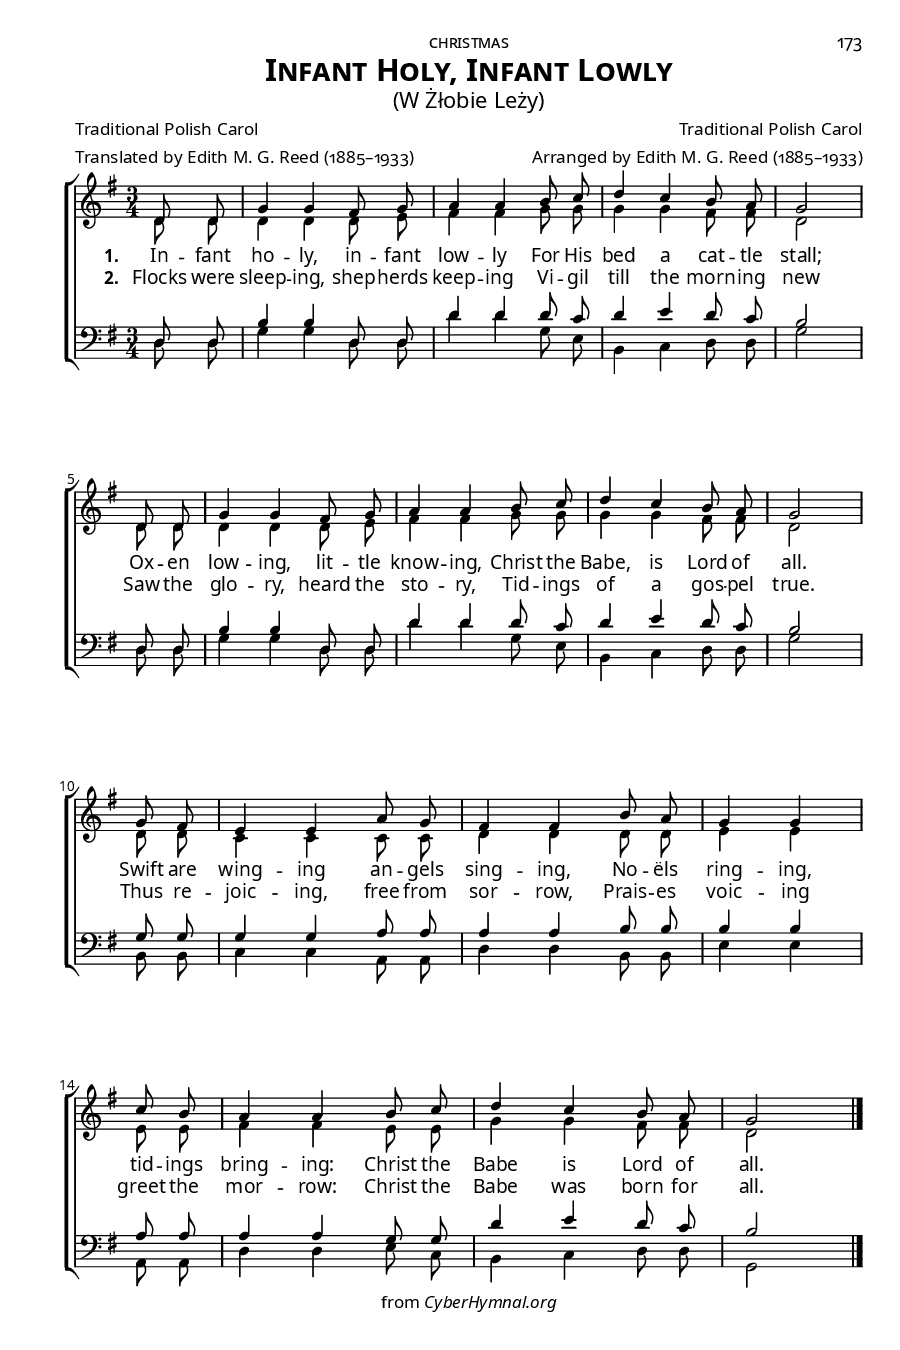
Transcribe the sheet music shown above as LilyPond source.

\version "2.14.2"
\include "util.ly"
\header {
  title = \markup{\override #'(font-name . "Garamond Premier Pro Semibold"){ \abs-fontsize #15 \smallCapsOldStyle"Infant Holy, Infant Lowly"}}
  subtitle = \markup{\override #'(font-name . "Garamond Premier Pro"){ \abs-fontsize #10.5 "(W Żłobie Leży)"}}
  poet = \markup\oldStyleNum"Traditional Polish Carol"
  meter = \markup\oldStyleNum"Translated by Edith M. G. Reed (1885–1933)"
  composer = \markup\oldStyleNum"Traditional Polish Carol"
  arranger = \markup\oldStyleNum"Arranged by Edith M. G. Reed (1885–1933)"
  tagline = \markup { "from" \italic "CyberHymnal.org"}
}
\paper {
  %print-all-headers = ##f
  paper-height = 9\in
  paper-width = 6\in
  indent = 0\in
  %system-system-spacing = #'((basic-distance . 10) (padding . 0))
  %system-system-spacing =
  %  #'((basic-distance . 0)
  %     (minimum-distance . 0)
  %     (padding . -0.35)
  %     (stretchability . 100))
  ragged-last-bottom = ##f
  ragged-bottom = ##f
  two-sided = ##t
  inner-margin = 0.5\in
  outer-margin = 0.25\in
  top-margin = 0.25\in
  bottom-margin = 0.25\in
  first-page-number = #173
  print-first-page-number = ##t
  headerLine = \markup{\override #'(font-name . "Garamond Premier Pro") \smallCapsOldStyle"christmas"}
  oddHeaderMarkup = \markup\fill-line{
     \override #'(font-name . "Garamond Premier Pro")\abs-fontsize #8.5
     \combine 
        \fill-line{"" \on-the-fly #print-page-number-check-first
        \oldStylePageNum""
        }
        \fill-line{\headerLine}
  }
  evenHeaderMarkup = \markup {
     \override #'(font-name . "Garamond Premier Pro")\abs-fontsize #8.5
     \combine
        \on-the-fly #print-page-number-check-first
        \oldStylePageNum""
        \fill-line{\headerLine}
  }
}
#(set-global-staff-size 15) \paper{ #(define fonts (make-pango-font-tree "GoudyOlSt BT" "Garamond Premier Pro" "Garamond Premier Pro" (/ 15 20))) }
global = {
  \key g \major
  \time 3/4
  \autoBeamOff
}

sopMusic = \relative c' {
\repeat unfold 2 {
  \partial 4 d8 d |
  g4 g fis8 g |
  a4 a b8 c |
  d4 c b8  a |
  \partial 2 g2 | \break
}

\partial 4 g8 fis |
e4 e a8 g |
fis4 fis b8 a |
\partial 2 g4 g | \break

\partial 4 c8 b |
a4 a b8 c |
d4 c b8 a |
\partial 2 g2 \bar "|."
}
sopWords = \lyricmode {
  
}

altoMusic = \relative c' {
\repeat unfold 2 {
  d8 d |
  d4 d d8 e |
  fis4 fis g8 g |
  g4 g fis8 fis |
  d2 |
}

  d8 d |
  c4 c c8 c |
  d4 d d8 d |
  e4 e |

  e8 e |
  fis4 fis e8 e |
  g4 g fis8 fis |
  d2 \bar "|."
}
altoWords = \lyricmode {
  \dropLyricsV
  \set stanza = #"1. "
  In -- fant ho -- ly, in -- fant low -- ly
  For His bed a cat -- tle stall;
  Ox -- en low -- ing, lit -- tle know -- ing,
  Christ the Babe, is Lord of all.
  Swift are wing -- ing an -- gels sing -- ing,
  No -- ëls ring -- ing,
  tid -- ings bring -- ing:
  Christ the Babe is Lord of all.
}
altoWordsII = \lyricmode {
  \dropLyricsV
%\markup\italic
  \set stanza = #"2. "
Flocks were sleep -- ing, shep -- herds keep -- ing
Vi -- gil till the morn -- ing new
Saw the glo -- ry, heard the sto -- ry,
Tid -- ings of a gos -- pel true.
Thus re -- joic -- ing, free from sor -- row,
Prais -- es voic -- ing greet the mor -- row:
Christ the Babe was born for all.
}
altoWordsIII = \lyricmode {
  \set stanza = #"3. "
  \set ignoreMelismata = ##t
}
altoWordsIV = \lyricmode {
  \set stanza = #"4. "
  \set ignoreMelismata = ##t
}
altoWordsV = \lyricmode {
  \set stanza = #"5. "
  \set ignoreMelismata = ##t
}
altoWordsVI = \lyricmode {
  \set stanza = #"6. "
  \set ignoreMelismata = ##t
}
tenorMusic = \relative c {
  \repeat unfold 2{
    d8 d |
    b'4 b d,8 d |
    d'4 d d8 c |
    d4 e d8 c |
    b2 |
  }
  g8 g |
  g4 g a8 a |
  a4 a b8 b |
  b4 b a8 a |
  a4 a g8 g8 |
  d'4 e d8 c |
  b2 \bar "|."
}
tenorWords = \lyricmode {

}

bassMusic = \relative c {
\repeat unfold 2 {
  d8 d |
  g4 g d8 d |
  d'4 d g,8 e |
  b4 c d8 d |
  g2 |
}

  b,8 b |
  c4 c a8 a |
  d4 d b8 b |
  e4 e |

  a,8 a |
  d4 d e8 c |
  b4 c d8 d |
  g,2 \bar "|."
}
bassWords = \lyricmode {

}

pianoRH = \relative c' {
  
}
pianoLH = \relative c' {
  
}

\score {
  <<
   \new ChoirStaff <<
    \new Staff = women <<
      \new Voice = "sopranos" { \voiceOne << \global \sopMusic >> }
      \new Voice = "altos" { \voiceTwo << \global \altoMusic >> }
    >>
    \new Lyrics \with { alignAboveContext = #"women" \override VerticalAxisGroup #'nonstaff-relatedstaff-spacing = #'((basic-distance . 1))} \lyricsto "sopranos" \sopWords
    \new Lyrics = "altosVI"  \with { alignBelowContext = #"women" } \lyricsto "altos" \altoWordsVI
    \new Lyrics = "altosV"  \with { alignBelowContext = #"women" } \lyricsto "altos" \altoWordsV
    \new Lyrics = "altosIV"  \with { alignBelowContext = #"women" } \lyricsto "altos" \altoWordsIV
    \new Lyrics = "altosIII"  \with { alignBelowContext = #"women" } \lyricsto "altos" \altoWordsIII
    \new Lyrics = "altosII"  \with { alignBelowContext = #"women" } \lyricsto "altos" \altoWordsII
    \new Lyrics = "altos"  \with { alignBelowContext = #"women" \override VerticalAxisGroup #'nonstaff-relatedstaff-spacing = #'((basic-distance . 1))} \lyricsto "altos" \altoWords
   \new Staff = men <<
      \clef bass
      \new Voice = "tenors" { \voiceOne << \global \tenorMusic >> }
      \new Voice = "basses" { \voiceTwo << \global \bassMusic >> }
    >>
    \new Lyrics \with { alignAboveContext = #"men" \override VerticalAxisGroup #'nonstaff-relatedstaff-spacing = #'((basic-distance . 1)) } \lyricsto "tenors" \tenorWords
    \new Lyrics \with { alignBelowContext = #"men" \override VerticalAxisGroup #'nonstaff-relatedstaff-spacing = #'((basic-distance . 1)) } \lyricsto "basses" \bassWords
  >>
%    \new PianoStaff << \new Staff { \new Voice { \pianoRH } } \new Staff { \clef "bass" \pianoLH } >>
  >>
  \layout {
    \context {
      \Score
      %\override SpacingSpanner #'base-shortest-duration = #(ly:make-moment 1 8)
      %\override SpacingSpanner #'common-shortest-duration = #(ly:make-moment 1 4)
    }
    \context {
      % Remove all empty staves
      % \Staff \RemoveEmptyStaves \override VerticalAxisGroup #'remove-first = ##t
    }
  }
  \midi {
    \tempo 4 = 90
    \set Staff.midiInstrument = "flute"
  
    \context {
      \Voice
      \remove "Dynamic_performer"
    }
  }
}
